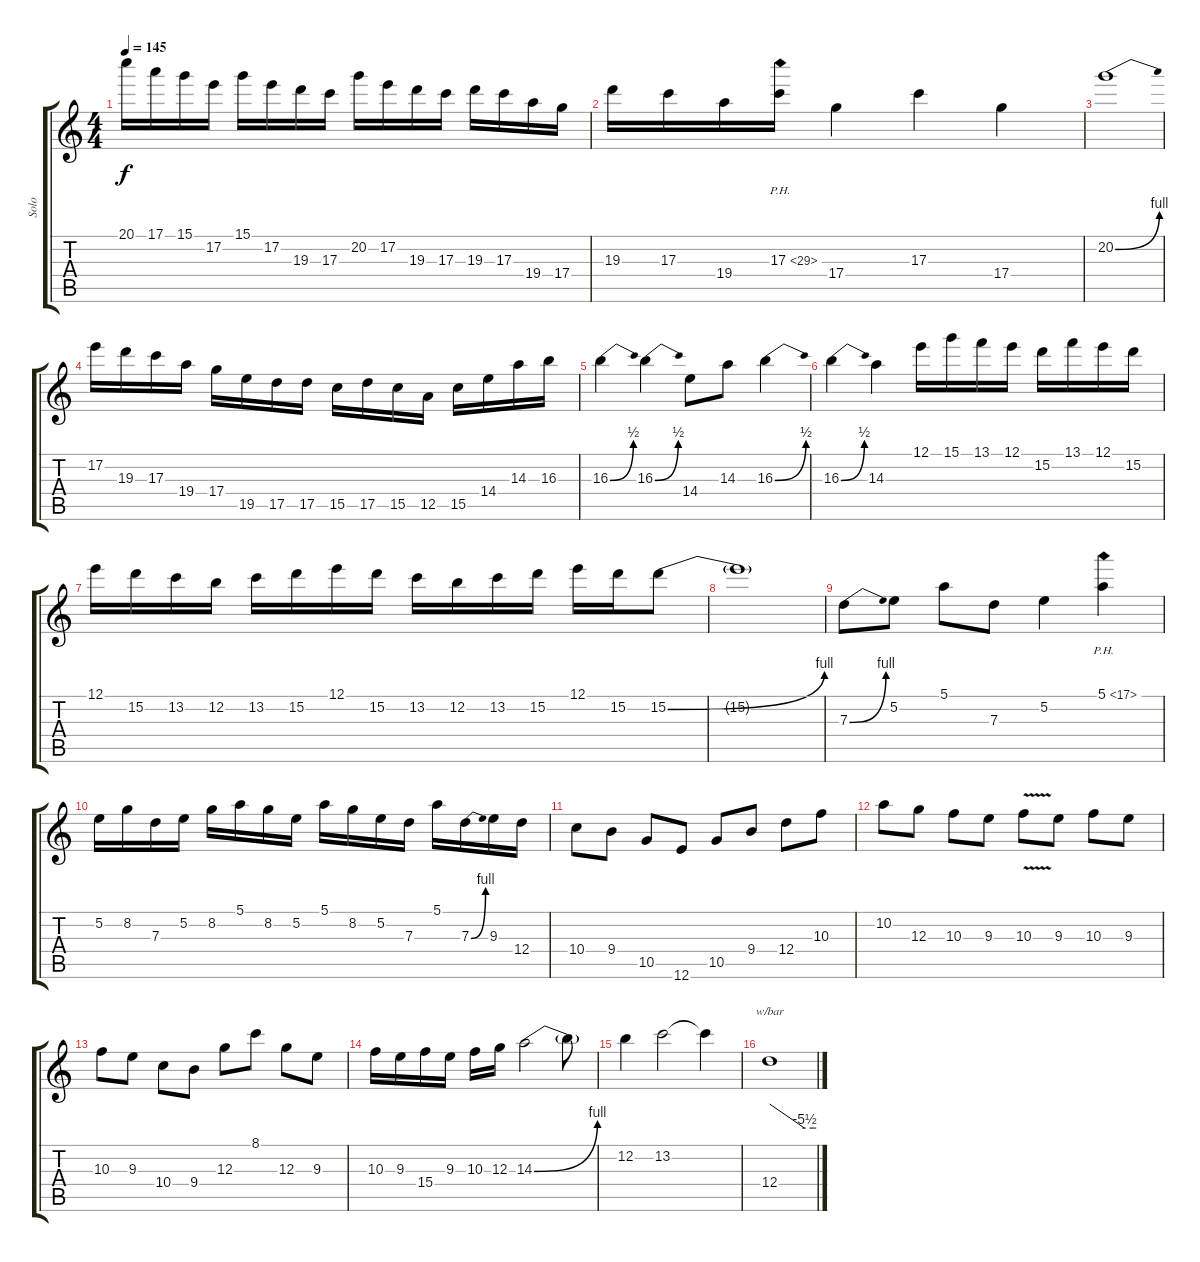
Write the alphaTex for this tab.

\track ("Solo" "Solo") {instrument distortionguitar}
\staff {score tabs}
\tuning (E4 B3 G3 D3 A2 E2) {hide}
\ts (4 4)
\tempo 145
\clef g2
\ks c
20.1.16{dy f} 17.1.16 15.1.16 17.2.16 15.1.16 17.2.16 19.3.16 17.3.16 20.2.16 17.2.16 19.3.16 17.3.16 19.3.16 17.3.16 19.4.16 17.4.16 |
19.3.16 17.3.16 19.4.16 17.3{ph 12}.16 17.4.4 17.3.4 17.4.4 |
20.2{be (bend 0 0 60 4)}.1 |
17.2.16 19.3.16 17.3.16 19.4.16 17.4.16 19.5.16 17.5.16 17.5.16 15.5.16 17.5.16 15.5.16 12.5.16 15.5.16 14.4.16 14.3.16 16.3.16 |
16.3{be (bend 0 0 60 2)}.4 16.3{be (bend 0 0 60 2)}.4 14.4.8 14.3.8 16.3{be (bend 0 0 60 2)}.4 |
16.3{be (bend 0 0 60 2)}.4 14.3.4 12.1.16 15.1.16 13.1.16 12.1.16 15.2.16 13.1.16 12.1.16 15.2.16 |
12.1.16 15.2.16 13.2.16 12.2.16 13.2.16 15.2.16 12.1.16 15.2.16 13.2.16 12.2.16 13.2.16 15.2.16 12.1.16 15.2.16 15.2{be (bend 0 0 60 4)}.8 |
15.2{t}.1 |
7.3{be (bend 0 0 60 4)}.8 5.2.8 5.1.8 7.3.8 5.2.4 5.1{ph 12}.4 |
5.2.16 8.2.16 7.3.16 5.2.16 8.2.16 5.1.16 8.2.16 5.2.16 5.1.16 8.2.16 5.2.16 7.3.16 5.1.16 7.3{be (bend 0 0 60 4)}.16 9.3.16 12.4.16 |
10.4.8 9.4.8 10.5.8 12.6.8 10.5.8 9.4.8 12.4.8 10.3.8 |
10.2.8 12.3.8 10.3.8 9.3.8 10.3{v}.8 9.3.8 10.3.8 9.3.8 |
10.3.8 9.3.8 10.4.8 9.4.8 12.3.8 8.1.8 12.3.8 9.3.8 |
10.3.16 9.3.16 15.4.16 9.3.16 10.3.16 12.3.16 14.3{be (bend 0 0 60 4)}.2 14.3{t}.8 |
12.2.4 13.2.2 13.2{t}.4 |
12.4.1{tbe (custom default 0 0 45 -22 56 -22 58 -22 60 -22)}
